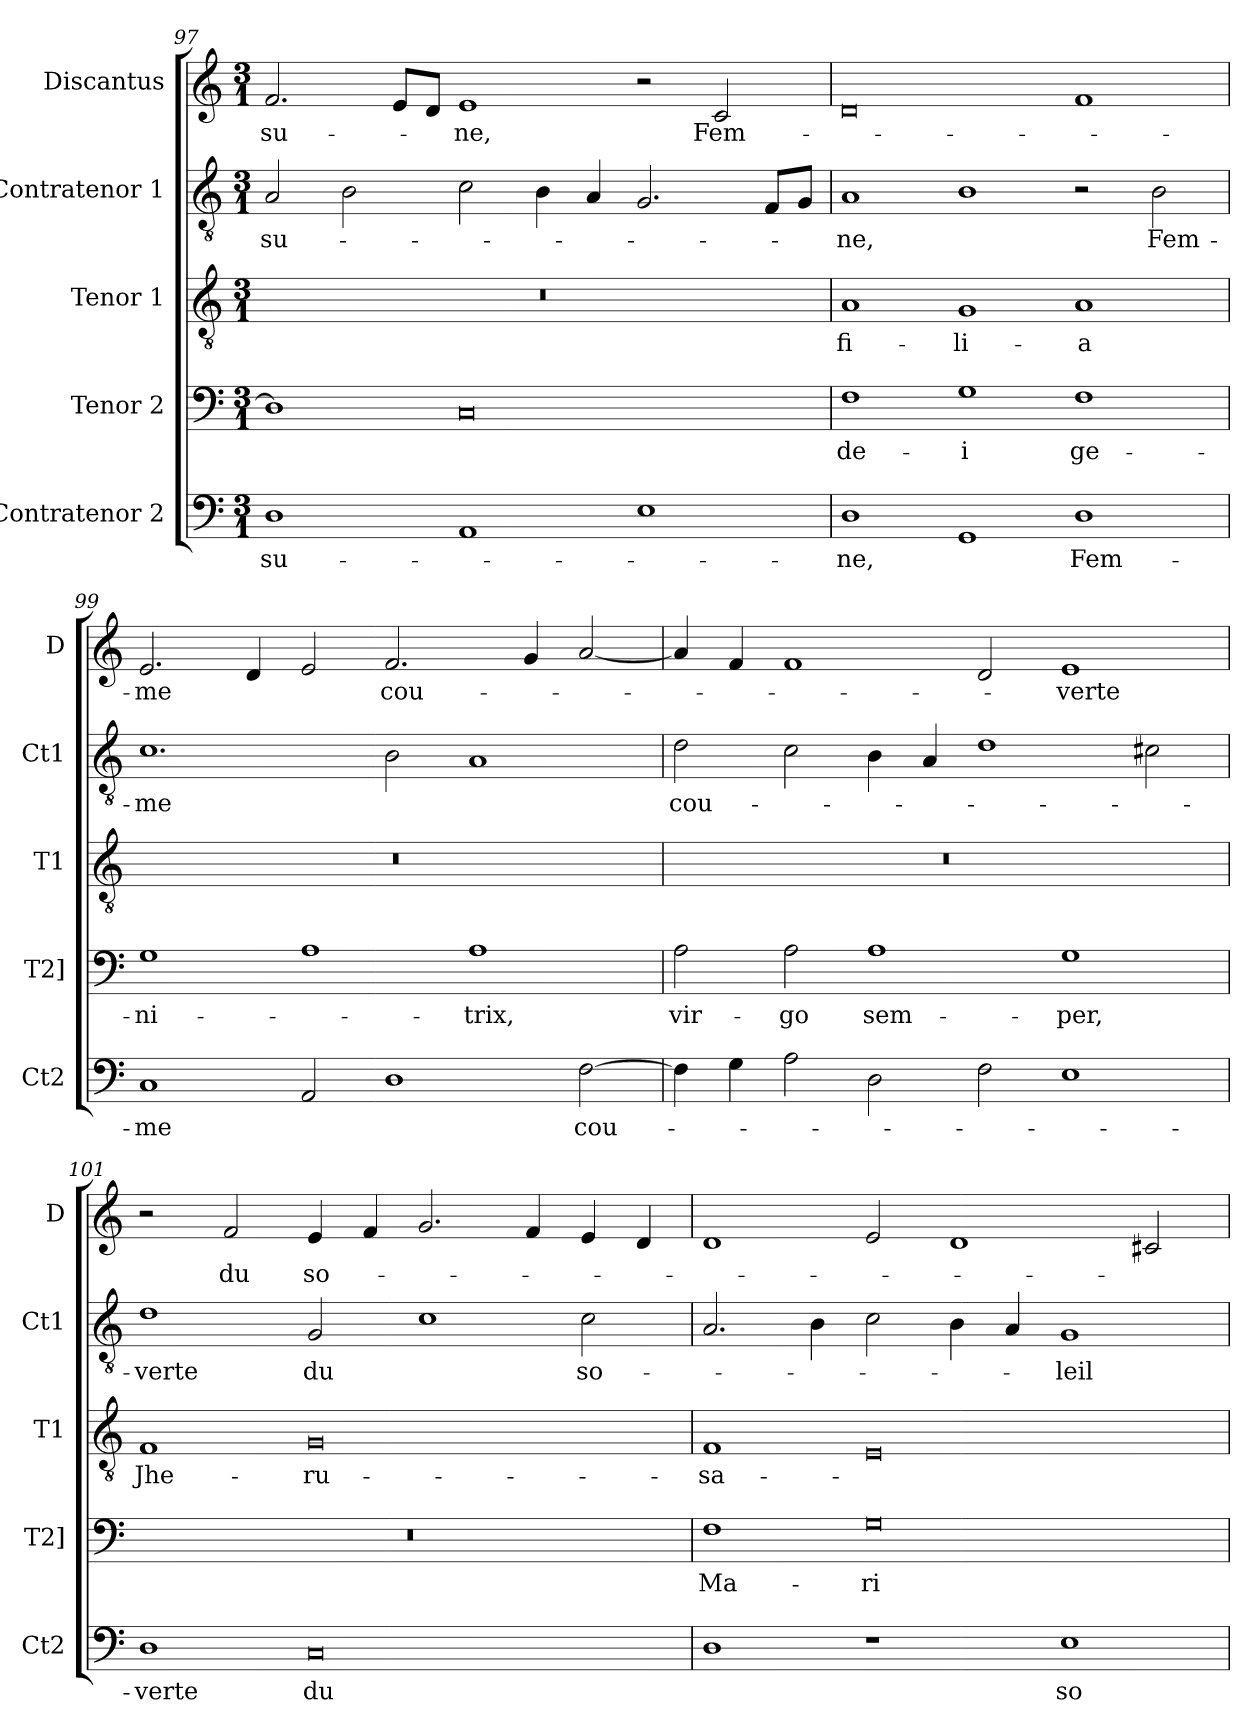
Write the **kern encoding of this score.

**kern	**text	**kern	**text	**kern	**text	**kern	**text	**kern	**text
*part5	*part5	*part4	*part4	*part3	*part3	*part2	*part2	*part1	*part1
*staff5	*staff5	*staff4	*staff4	*staff3	*staff3	*staff2	*staff2	*staff1	*staff1
*I"Contratenor 2	*	*I"Tenor 2	*	*I"Tenor 1	*	*I"Contratenor 1	*	*I"Discantus	*
*I'Ct2	*	*I'T2]	*	*I'T1	*	*I'Ct1	*	*I'D	*
*clefF4	*	*clefF4	*	*clefGv2	*	*clefGv2	*	*clefG2	*
*k[]	*	*k[]	*	*k[]	*	*k[]	*	*k[]	*
*M3/1	*	*M3/1	*	*M3/1	*	*M3/1	*	*M3/1	*
=97	=97	=97	=97	=97	=97	=97	=97	=97	=97
1D	-su-	1D]	.	0.r	.	2A	-su-	2.f	-su-
.	.	.	.	.	.	2B	.	.	.
.	.	.	.	.	.	.	.	8eL	.
.	.	.	.	.	.	.	.	8dJ	.
1AA	.	0C	.	.	.	2c	.	1e	-ne,
.	.	.	.	.	.	4B	.	.	.
.	.	.	.	.	.	4A	.	.	.
1E	.	.	.	.	.	2.G	.	2r	.
.	.	.	.	.	.	.	.	2c	Fem-
.	.	.	.	.	.	8FL	.	.	.
.	.	.	.	.	.	8GJ	.	.	.
=98	=98	=98	=98	=98	=98	=98	=98	=98	=98
1D	-ne,	1F	de-	1A	fi-	1A	-ne,	0d	.
1GG	.	1G	-i	1G	-li-	1B	.	.	.
1D	Fem-	1F	ge-	1A	-a	2r	.	1f	.
.	.	.	.	.	.	2B	Fem-	.	.
=99	=99	=99	=99	=99	=99	=99	=99	=99	=99
1C	-me	1G	-ni-	0.r	.	1.c	-me	2.e	-me
.	.	.	.	.	.	.	.	4d	.
2AA	.	1A	.	.	.	.	.	2e	.
1D	.	.	.	.	.	2B	.	2.f	cou-
.	.	1A	-trix,	.	.	1A	.	.	.
.	.	.	.	.	.	.	.	4g	.
[2F	cou-	.	.	.	.	.	.	[2a	.
=100	=100	=100	=100	=100	=100	=100	=100	=100	=100
4F]	.	2A	vir-	0.r	.	2d	cou-	4a]	.
4G	.	.	.	.	.	.	.	4f	.
2A	.	2A	-go	.	.	2c	.	1f	.
2D	.	1A	sem-	.	.	4B	.	.	.
.	.	.	.	.	.	4A	.	.	.
2F	.	.	.	.	.	1d	.	2d	.
1E	.	1G	-per,	.	.	.	.	1e	-verte
.	.	.	.	.	.	2c#X	.	.	.
=101	=101	=101	=101	=101	=101	=101	=101	=101	=101
1D	-verte	0.r	.	1F	Jhe-	1d	-verte	2r	.
.	.	.	.	.	.	.	.	2f	du
0C	du	.	.	0G	-ru-	2G	du	4e	so-
.	.	.	.	.	.	.	.	4f	.
.	.	.	.	.	.	1c	.	2.g	.
.	.	.	.	.	.	.	.	4f	.
.	.	.	.	.	.	2c	so-	4e	.
.	.	.	.	.	.	.	.	4d	.
=102	=102	=102	=102	=102	=102	=102	=102	=102	=102
1D	.	1F	Ma-	1F	-sa-	2.A	.	1d	.
.	.	.	.	.	.	4B	.	.	.
1r	.	0G	-ri-	0E	.	2c	.	2e	.
.	.	.	.	.	.	4B	.	1d	.
.	.	.	.	.	.	4A	.	.	.
1E	so-	.	.	.	.	1G	-leil	.	.
.	.	.	.	.	.	.	.	2c#X	.
=	=	=	=	=	=	=	=	=	=
*-	*-	*-	*-	*-	*-	*-	*-	*-	*-
